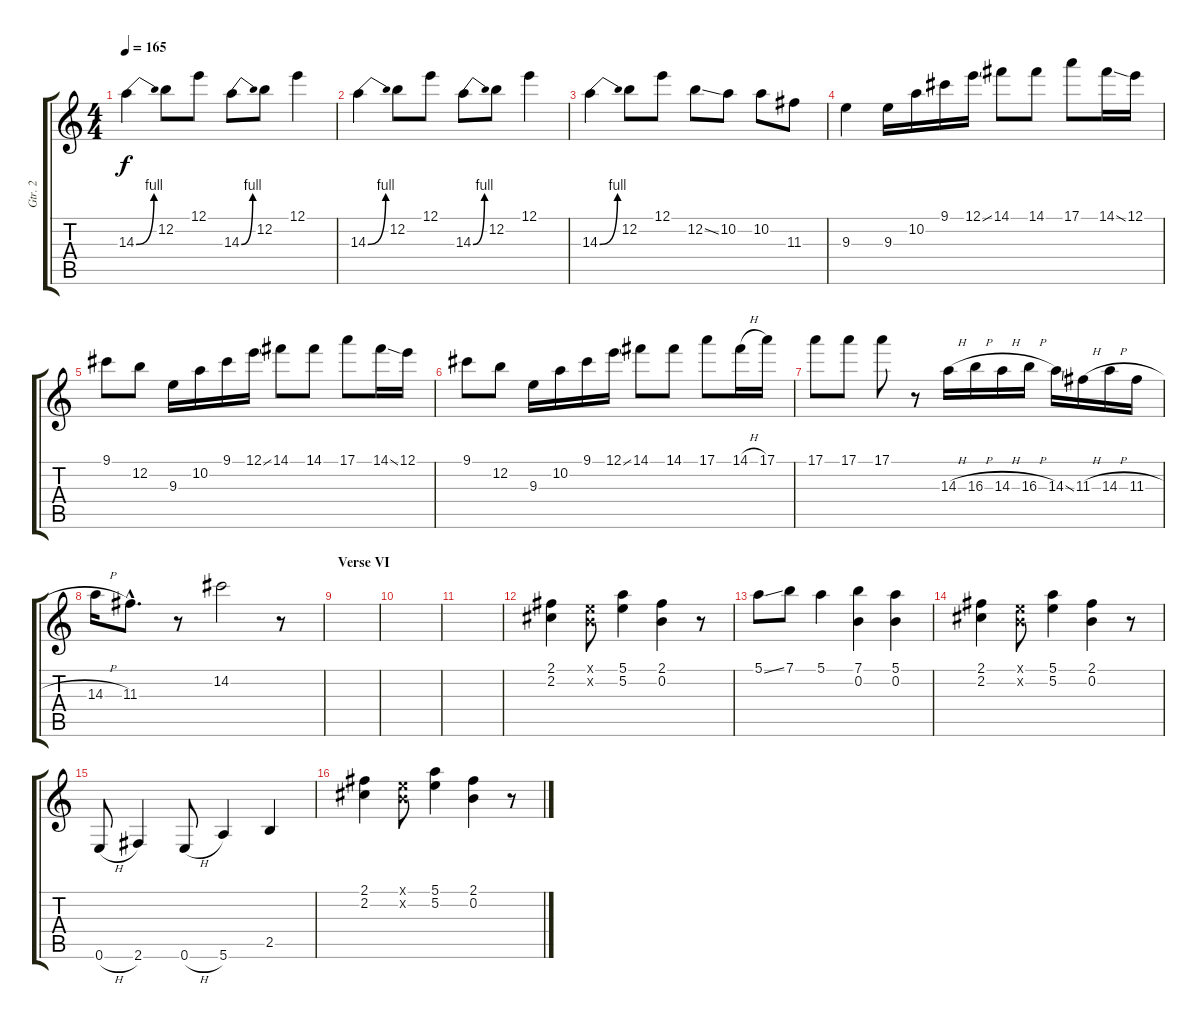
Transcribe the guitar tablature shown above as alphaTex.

\track ("Gtr. 2" "Gtr. 2") {instrument overdrivenguitar}
\staff {score tabs}
\tuning (E4 B3 G3 D3 A2 E2) {hide}
\ts (4 4)
\tempo 165
\clef g2
\ks c
14.3{be (bend 0 0 60 4)}.4{dy f} 12.2.8 12.1.8 14.3{be (bend 0 0 60 4)}.8 12.2.8 12.1.4 |
14.3{be (bend 0 0 60 4)}.4 12.2.8 12.1.8 14.3{be (bend 0 0 60 4)}.8 12.2.8 12.1.4 |
14.3{be (bend 0 0 60 4)}.4 12.2.8 12.1.8 12.2{ss}.8 10.2.8 10.2.8 11.3.8 |
9.3.4 9.3.16 10.2.16{balance 9} 9.1.16{balance 7} 12.1{ss}.16{balance 5} 14.1.8{balance 4} 14.1.8 17.1.8{balance 3} 14.1{ss}.16{balance 4} 12.1.16{balance 6} |
9.1.8{balance 8} 12.2.8{balance 9} 9.3.16{balance 11} 10.2.16{balance 9} 9.1.16{balance 7} 12.1{ss}.16{balance 6} 14.1.8{balance 4} 14.1.8 17.1.8{balance 2} 14.1{ss}.16{balance 4} 12.1.16{balance 6} |
9.1.8{balance 8} 12.2.8{balance 10} 9.3.16{balance 11} 10.2.16{balance 9} 9.1.16{balance 7} 12.1{ss}.16{balance 6} 14.1.8{balance 4} 14.1.8 17.1.8{balance 2} 14.1{h}.16 17.1.16 |
17.1.8 17.1.8 17.1.8 r.8 14.3{h}.16{balance 8} 16.3{h}.16 14.3{h}.16 16.3{h}.16 14.3{ss}.16 11.3{h}.16 14.3{h}.16 11.3{h}.16 |
14.3{h}.16 11.3{hac}.8{d} r.8 14.2.2 r.8 |
\section ("" "Verse VI")
|
|
|
(2.1 2.2).4 (0.1{x} 0.2{x}).8 (5.1 5.2).4 (2.1 0.2).4 r.8 |
5.1{ss}.8 7.1.8 5.1.4 (7.1 0.2).4 (5.1 0.2).4 |
(2.1 2.2).4 (0.1{x} 0.2{x}).8 (5.1 5.2).4 (2.1 0.2).4 r.8 |
0.6{h}.8 2.6.4 0.6{h}.8 5.6.4 2.5.4 |
(2.1 2.2).4 (0.1{x} 0.2{x}).8 (5.1 5.2).4 (2.1 0.2).4 r.8
